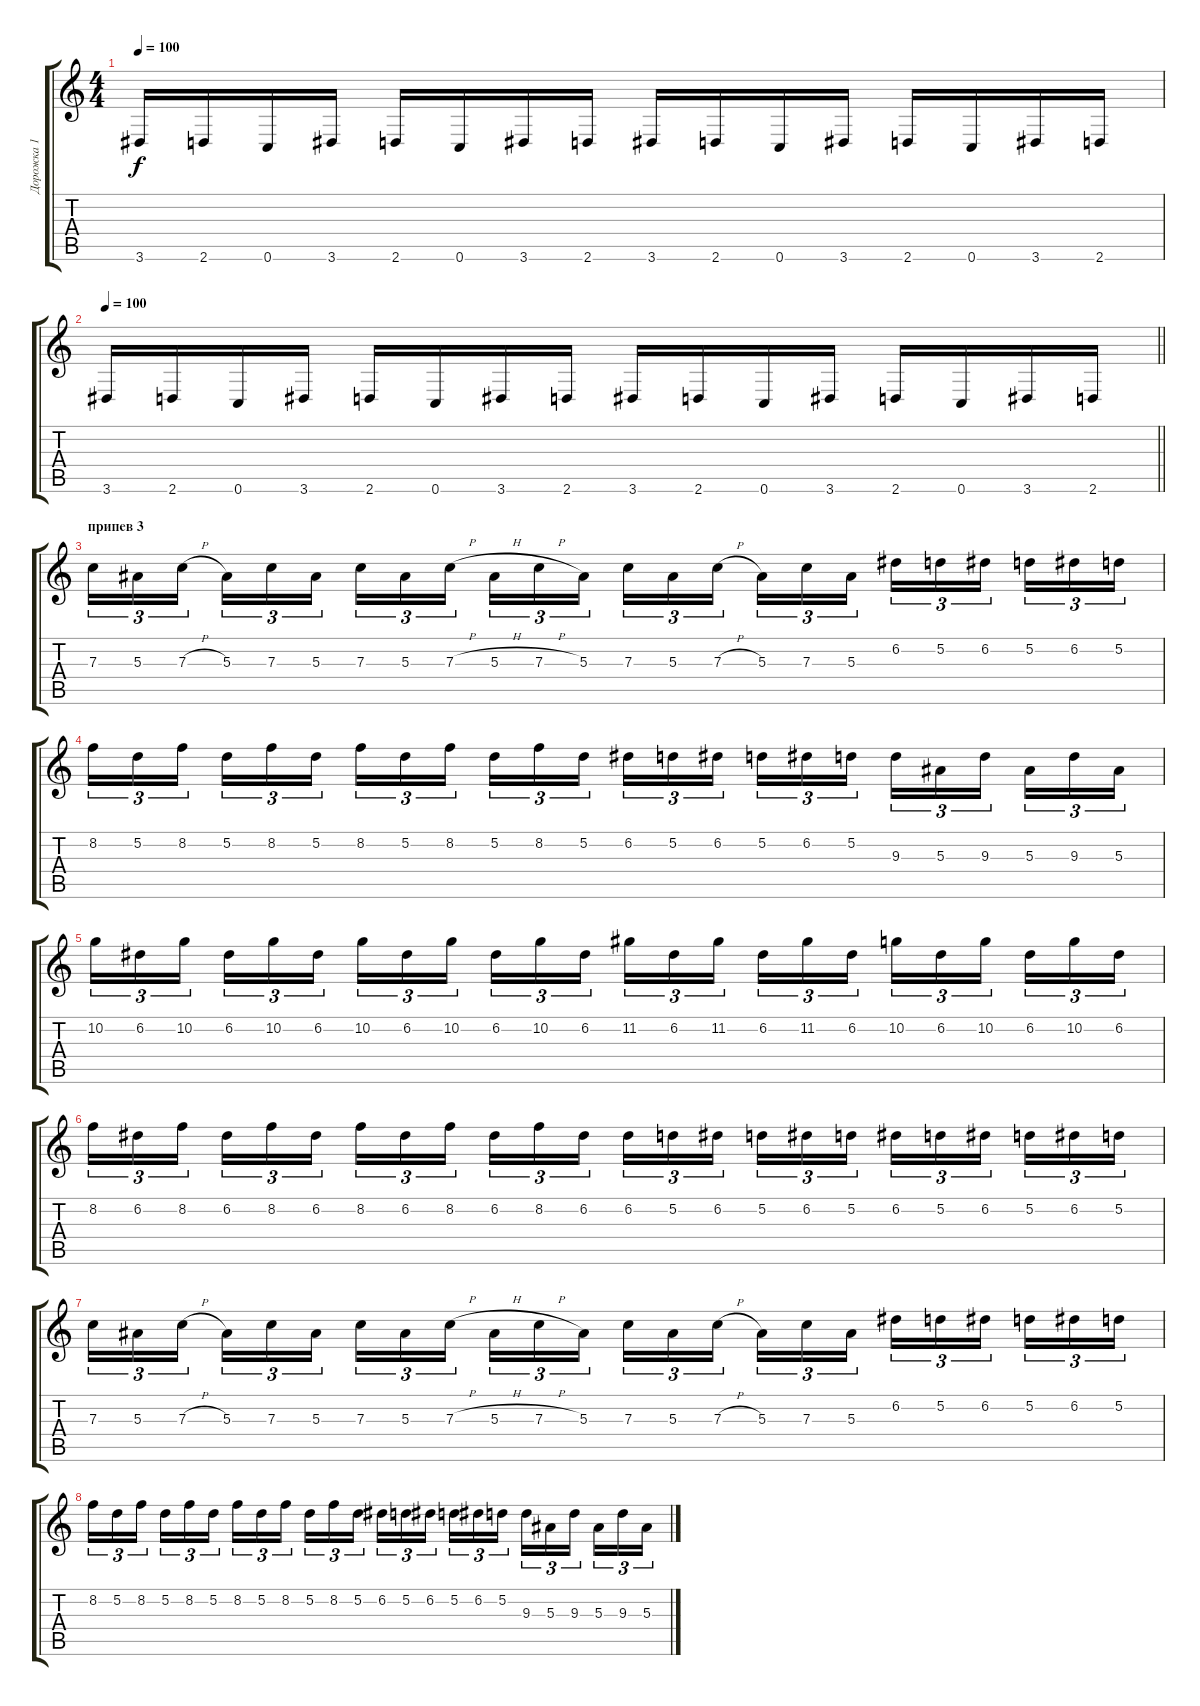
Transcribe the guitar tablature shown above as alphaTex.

\track ("Дорожка 1" "Дорожка 1") {instrument distortionguitar}
\staff {score tabs}
\tuning (D4 A3 F3 C3 G2 C2) {hide}
\ts (4 4)
\tempo 100
\clef g2
\ks c
3.6.16{dy f} 2.6.16 0.6.16 3.6.16 2.6.16 0.6.16 3.6.16 2.6.16 3.6.16 2.6.16 0.6.16 3.6.16 2.6.16 0.6.16 3.6.16 2.6.16 |
\tempo 100
\barLineRight lightlight
3.6.16 2.6.16 0.6.16 3.6.16 2.6.16 0.6.16 3.6.16 2.6.16 3.6.16 2.6.16 0.6.16 3.6.16 2.6.16 0.6.16 3.6.16 2.6.16 |
\section ("" "припев 3")
7.3.16{tu (3 2)} 5.3.16{tu (3 2)} 7.3{h}.16{tu (3 2) beam splitsecondary} 5.3.16{tu (3 2)} 7.3.16{tu (3 2)} 5.3.16{tu (3 2)} 7.3.16{tu (3 2)} 5.3.16{tu (3 2)} 7.3{h}.16{tu (3 2) beam splitsecondary} 5.3{h}.16{tu (3 2)} 7.3{h}.16{tu (3 2)} 5.3.16{tu (3 2)} 7.3.16{tu (3 2)} 5.3.16{tu (3 2)} 7.3{h}.16{tu (3 2) beam splitsecondary} 5.3.16{tu (3 2)} 7.3.16{tu (3 2)} 5.3.16{tu (3 2)} 6.2.16{tu (3 2)} 5.2.16{tu (3 2)} 6.2.16{tu (3 2) beam splitsecondary} 5.2.16{tu (3 2)} 6.2.16{tu (3 2)} 5.2.16{tu (3 2)} |
8.2.16{tu (3 2)} 5.2.16{tu (3 2)} 8.2.16{tu (3 2) beam splitsecondary} 5.2.16{tu (3 2)} 8.2.16{tu (3 2)} 5.2.16{tu (3 2)} 8.2.16{tu (3 2)} 5.2.16{tu (3 2)} 8.2.16{tu (3 2) beam splitsecondary} 5.2.16{tu (3 2)} 8.2.16{tu (3 2)} 5.2.16{tu (3 2)} 6.2.16{tu (3 2)} 5.2.16{tu (3 2)} 6.2.16{tu (3 2) beam splitsecondary} 5.2.16{tu (3 2)} 6.2.16{tu (3 2)} 5.2.16{tu (3 2)} 9.3.16{tu (3 2)} 5.3.16{tu (3 2)} 9.3.16{tu (3 2) beam splitsecondary} 5.3.16{tu (3 2)} 9.3.16{tu (3 2)} 5.3.16{tu (3 2)} |
10.2.16{tu (3 2)} 6.2.16{tu (3 2)} 10.2.16{tu (3 2) beam splitsecondary} 6.2.16{tu (3 2)} 10.2.16{tu (3 2)} 6.2.16{tu (3 2)} 10.2.16{tu (3 2)} 6.2.16{tu (3 2)} 10.2.16{tu (3 2) beam splitsecondary} 6.2.16{tu (3 2)} 10.2.16{tu (3 2)} 6.2.16{tu (3 2)} 11.2.16{tu (3 2)} 6.2.16{tu (3 2)} 11.2.16{tu (3 2) beam splitsecondary} 6.2.16{tu (3 2)} 11.2.16{tu (3 2)} 6.2.16{tu (3 2)} 10.2.16{tu (3 2)} 6.2.16{tu (3 2)} 10.2.16{tu (3 2) beam splitsecondary} 6.2.16{tu (3 2)} 10.2.16{tu (3 2)} 6.2.16{tu (3 2)} |
8.2.16{tu (3 2)} 6.2.16{tu (3 2)} 8.2.16{tu (3 2) beam splitsecondary} 6.2.16{tu (3 2)} 8.2.16{tu (3 2)} 6.2.16{tu (3 2)} 8.2.16{tu (3 2)} 6.2.16{tu (3 2)} 8.2.16{tu (3 2) beam splitsecondary} 6.2.16{tu (3 2)} 8.2.16{tu (3 2)} 6.2.16{tu (3 2)} 6.2.16{tu (3 2)} 5.2.16{tu (3 2)} 6.2.16{tu (3 2) beam splitsecondary} 5.2.16{tu (3 2)} 6.2.16{tu (3 2)} 5.2.16{tu (3 2)} 6.2.16{tu (3 2)} 5.2.16{tu (3 2)} 6.2.16{tu (3 2) beam splitsecondary} 5.2.16{tu (3 2)} 6.2.16{tu (3 2)} 5.2.16{tu (3 2)} |
7.3.16{tu (3 2)} 5.3.16{tu (3 2)} 7.3{h}.16{tu (3 2) beam splitsecondary} 5.3.16{tu (3 2)} 7.3.16{tu (3 2)} 5.3.16{tu (3 2)} 7.3.16{tu (3 2)} 5.3.16{tu (3 2)} 7.3{h}.16{tu (3 2) beam splitsecondary} 5.3{h}.16{tu (3 2)} 7.3{h}.16{tu (3 2)} 5.3.16{tu (3 2)} 7.3.16{tu (3 2)} 5.3.16{tu (3 2)} 7.3{h}.16{tu (3 2) beam splitsecondary} 5.3.16{tu (3 2)} 7.3.16{tu (3 2)} 5.3.16{tu (3 2)} 6.2.16{tu (3 2)} 5.2.16{tu (3 2)} 6.2.16{tu (3 2) beam splitsecondary} 5.2.16{tu (3 2)} 6.2.16{tu (3 2)} 5.2.16{tu (3 2)} |
8.2.16{tu (3 2)} 5.2.16{tu (3 2)} 8.2.16{tu (3 2) beam splitsecondary} 5.2.16{tu (3 2)} 8.2.16{tu (3 2)} 5.2.16{tu (3 2)} 8.2.16{tu (3 2)} 5.2.16{tu (3 2)} 8.2.16{tu (3 2) beam splitsecondary} 5.2.16{tu (3 2)} 8.2.16{tu (3 2)} 5.2.16{tu (3 2)} 6.2.16{tu (3 2)} 5.2.16{tu (3 2)} 6.2.16{tu (3 2) beam splitsecondary} 5.2.16{tu (3 2)} 6.2.16{tu (3 2)} 5.2.16{tu (3 2)} 9.3.16{tu (3 2)} 5.3.16{tu (3 2)} 9.3.16{tu (3 2) beam splitsecondary} 5.3.16{tu (3 2)} 9.3.16{tu (3 2)} 5.3.16{tu (3 2)}
